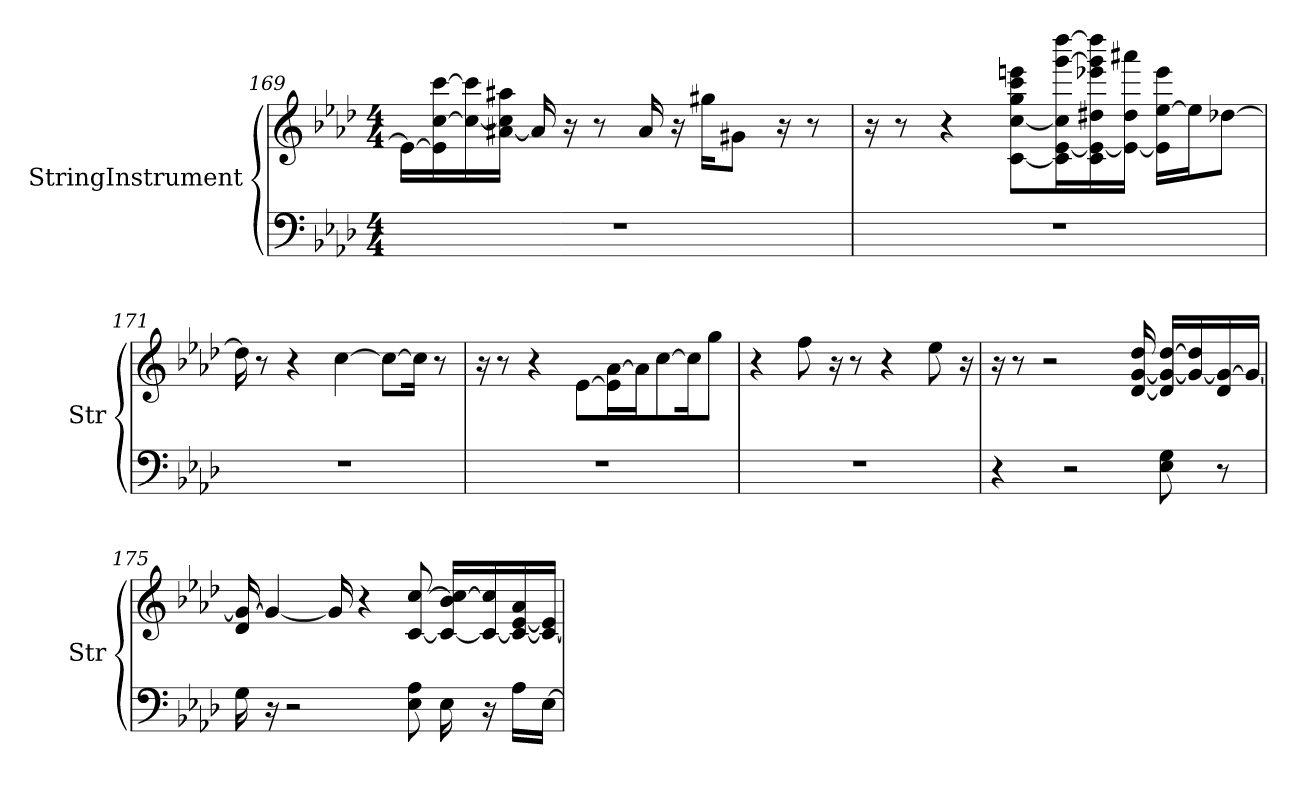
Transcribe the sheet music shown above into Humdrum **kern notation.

**kern	**kern
*part2	*part1
*staff2	*staff1
*I"StringInstrument	*I"StringInstrument
*I'Str	*I'Str
*clefF4	*clefG2
*k[b-e-a-d-]	*k[b-e-a-d-]
*M4/4	*M4/4
=169	=169
1r	16e-\LL_
.	16e-\] [16cc\ [16ccc\
.	16cc\_ 16ccc\]
.	[16a#X\ 16cc\] 16aa#X\JJ
.	16a#/]
.	16r
.	8r
.	16a#/
.	16r
.	16gg#X\KL
.	8g#X\J
.	16r
.	8r
!!LO:LB:g=z
=170	=170
1r	16r
.	8r
.	4r
.	[8c\ [8cc\ 8gg\ 8ccc\ 8eeen\L
.	16c\] [16e-\ 16cc\] [16ggg\ [16dddd-\L
.	16c\ 16e-\_ 16dd#X\ 16eee-X\ 16ggg\] 16dddd-\]
.	16e-\_ 16dd#\ 16aaa#X\JJ
.	16e-\] [16ee-\ 16eee-\LL
.	16ee-\J]
.	[8dd-X\J
=171	=171
1r	16dd-\]
.	8r
.	4r
.	[4cc\
.	8cc\L_
.	16cc\Jk]
.	8r
=172	=172
1r	16r
.	8r
.	4r
.	[8e-\L
.	16e-\] [16a-\L
.	16a-\J]
.	[8cc\
.	16cc\K]
.	8gg\J
=173	=173
1r	4r
.	8ff\
.	16r
.	8r
.	4r
.	8ee-\
.	16r
!!LO:LB:g=z
=174	=174
4r	16r
.	8r
.	2r
2r	.
.	[16d-/ [16g/ 16dd-/
8E-\ 8G\	16d-/] 16g/_ [16dd-/LL
.	16g/_ 16dd-/]
8r	16d-/ 16g/_
.	16g/JJ_
=175	=175
16G\	16d-/ 16g/_
16r	4g/_
2r	.
.	16g/]
.	4r
8E-\ 8A-\	[8c/ [8cc/
16E-\	16c/_ 16b-/ 16cc/_LL
16r	16c/_ 16cc/]
16A-\LL	16c/_ [16e-/ 16a-/
[16E-\JJ	16c/_ 16e-/]JJ
=	=
*-	*-
